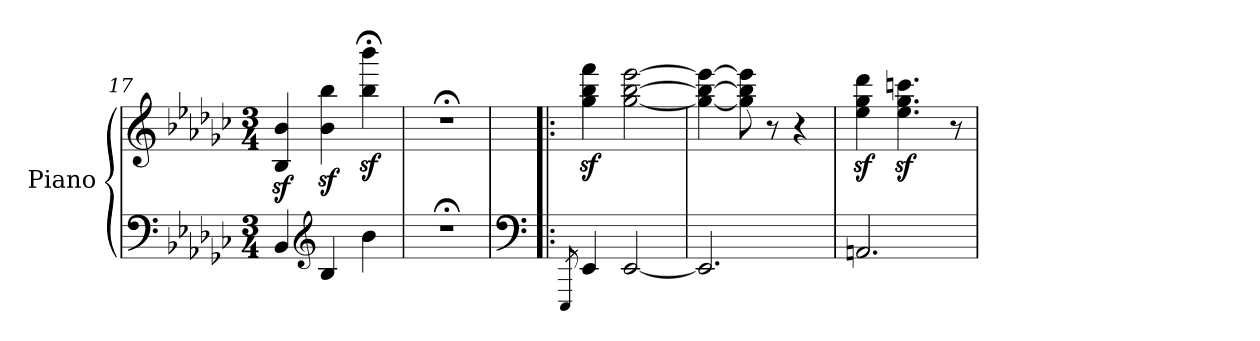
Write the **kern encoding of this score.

**kern	**kern
*part1	*part1
*staff2	*staff1
*I"Piano	*
*I'Pno.	*
*clefF4	*clefG2
*k[b-e-a-d-g-c-]	*k[b-e-a-d-g-c-]
*M3/4	*M3/4
=17	=17
4BB-/	4B-/z< 4b-/z<
*clefG2	*
4B-/	4b-\z< 4bb-\z<
4b-\	4bb-\z<;< 4bbb-\z<;<
=18	=18
2.r;<	2.r;<
!!LO:LB:g=z
=19!|:	=19!|:
*clefF4	*
8qEEE-/	.
4EE-/	4gg-\z< 4bb-\z< 4fff\z<
[2EE-/	[2gg-\ [2bb-\ [2eee-\
=20	=20
2.EE-/]	4gg-\_ 4bb-\_ 4eee-\_
.	8gg-\] 8bb-\] 8eee-\]
.	8r
.	4r
=21	=21
2.AAn/	4ee-\z< 4gg-\z< 4ddd-\z<
.	4.ee-\z< 4.gg-\z< 4.cccn\z<
.	8r
=	=
*-	*-
